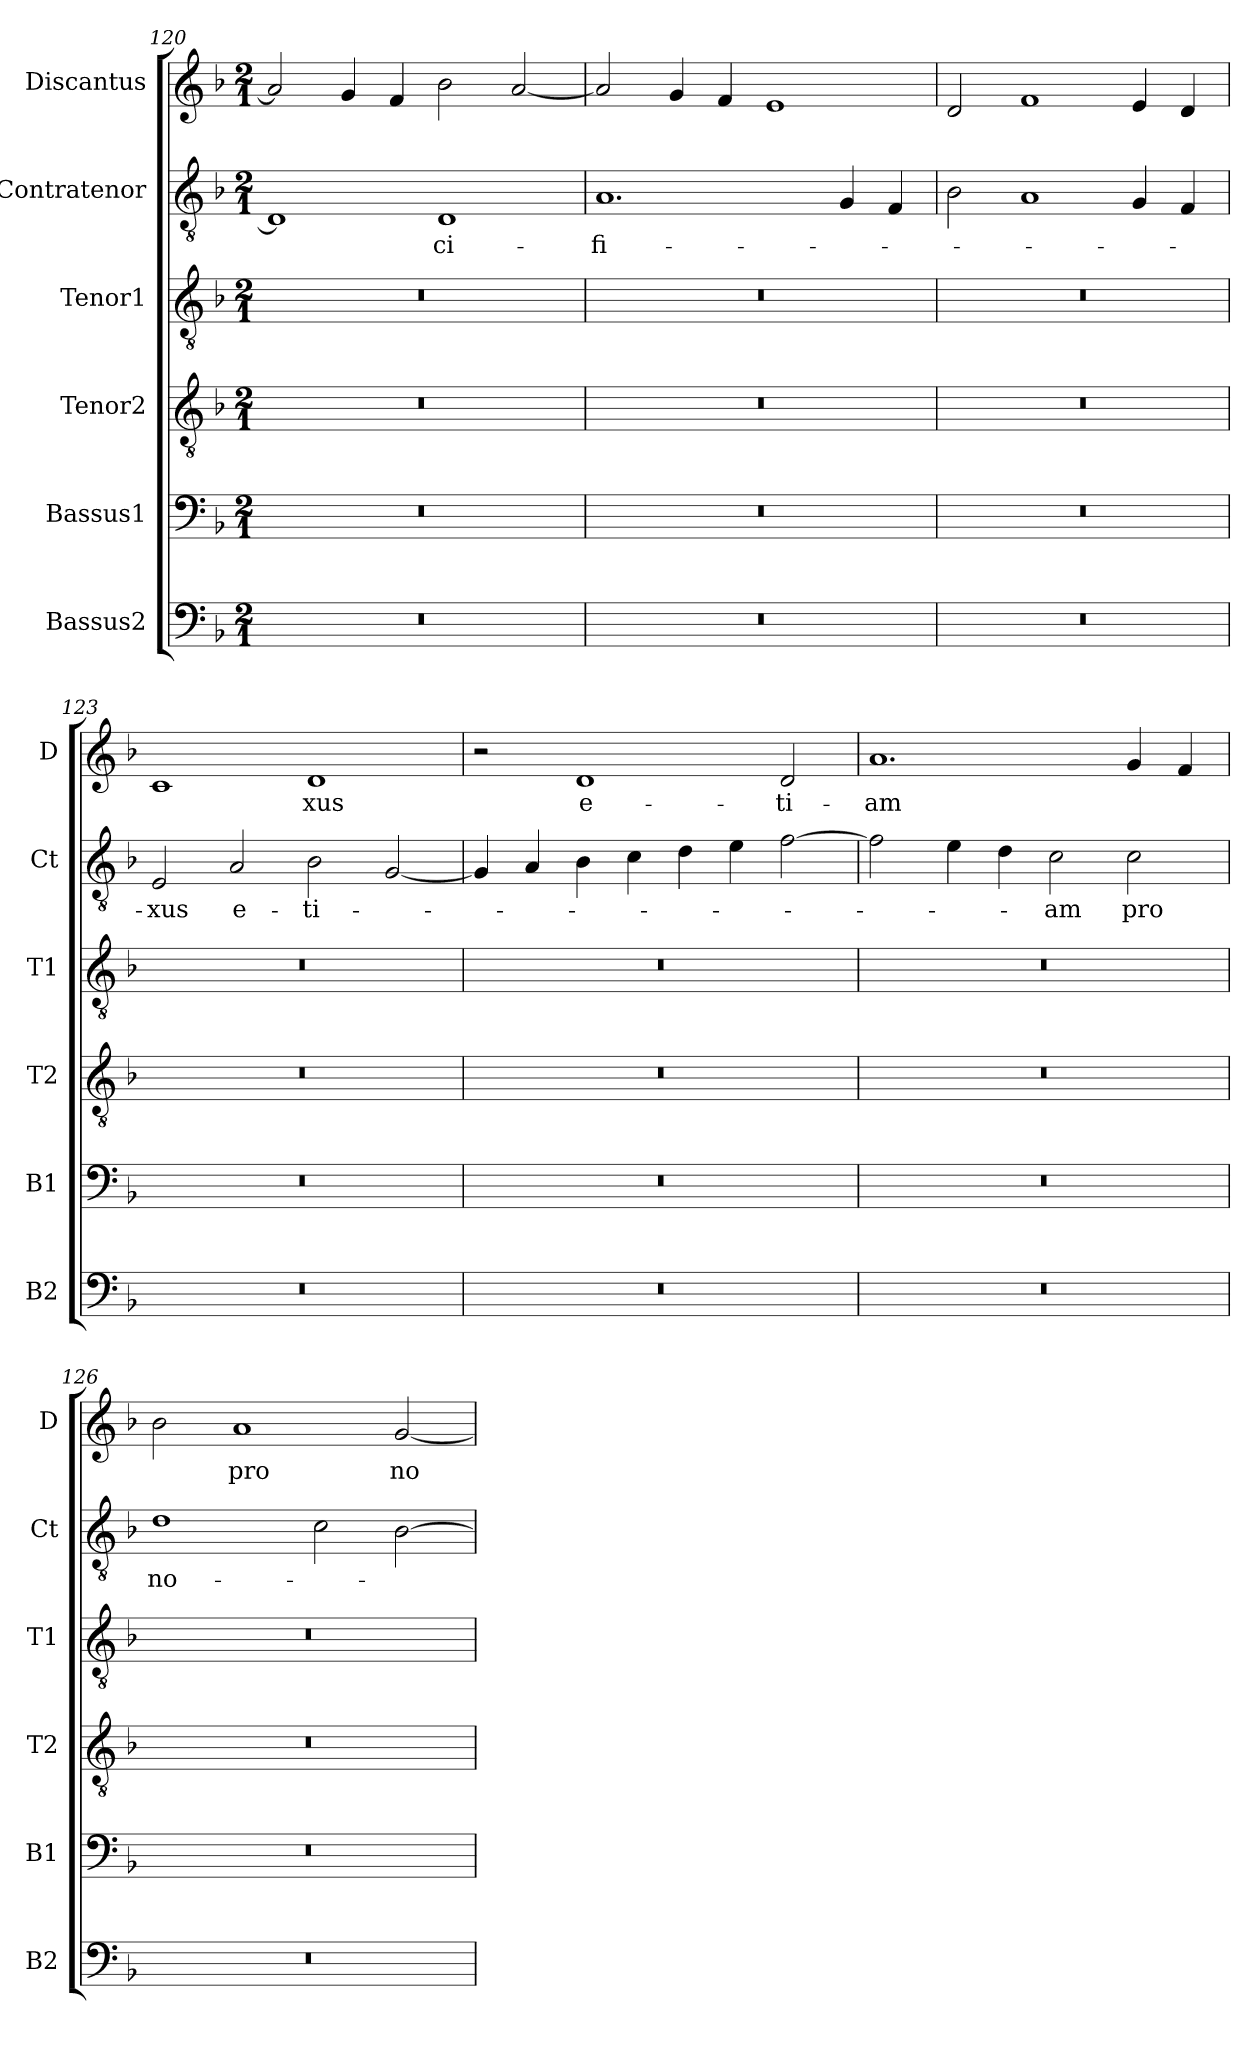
**kern	**kern	**kern	**kern	**kern	**text	**kern	**text
*part6	*part5	*part4	*part3	*part2	*part2	*part1	*part1
*staff6	*staff5	*staff4	*staff3	*staff2	*staff2	*staff1	*staff1
*I"Bassus2	*I"Bassus1	*I"Tenor2	*I"Tenor1	*I"Contratenor	*	*I"Discantus	*
*I'B2	*I'B1	*I'T2	*I'T1	*I'Ct	*	*I'D	*
*clefF4	*clefF4	*clefGv2	*clefGv2	*clefGv2	*	*clefG2	*
*k[b-]	*k[b-]	*k[b-]	*k[b-]	*k[b-]	*	*k[b-]	*
*M2/1	*M2/1	*M2/1	*M2/1	*M2/1	*	*M2/1	*
=120	=120	=120	=120	=120	=120	=120	=120
0r	0r	0r	0r	1D]	.	2a]	.
.	.	.	.	.	.	4g	.
.	.	.	.	.	.	4f	.
.	.	.	.	1D	-ci-	2b-	.
.	.	.	.	.	.	[2a	.
=121	=121	=121	=121	=121	=121	=121	=121
0r	0r	0r	0r	1.A	-fi-	2a]	.
.	.	.	.	.	.	4g	.
.	.	.	.	.	.	4f	.
.	.	.	.	.	.	1e	.
.	.	.	.	4G	.	.	.
.	.	.	.	4F	.	.	.
=122	=122	=122	=122	=122	=122	=122	=122
0r	0r	0r	0r	2B-	.	2d	.
.	.	.	.	1A	.	1f	.
.	.	.	.	4G	.	4e	.
.	.	.	.	4F	.	4d	.
=123	=123	=123	=123	=123	=123	=123	=123
0r	0r	0r	0r	2E	-xus	1c	.
.	.	.	.	2A	e-	.	.
.	.	.	.	2B-	-ti-	1d	-xus
.	.	.	.	[2G	.	.	.
=124	=124	=124	=124	=124	=124	=124	=124
0r	0r	0r	0r	4G]	.	2r	.
.	.	.	.	4A	.	.	.
.	.	.	.	4B-	.	1d	e-
.	.	.	.	4c	.	.	.
.	.	.	.	4d	.	.	.
.	.	.	.	4e	.	.	.
.	.	.	.	[2f	.	2d	-ti-
=125	=125	=125	=125	=125	=125	=125	=125
0r	0r	0r	0r	2f]	.	1.a	-am
.	.	.	.	4e	.	.	.
.	.	.	.	4d	.	.	.
.	.	.	.	2c	-am	.	.
.	.	.	.	2c	pro	4g	.
.	.	.	.	.	.	4f	.
=126	=126	=126	=126	=126	=126	=126	=126
0r	0r	0r	0r	1d	no-	2b-	.
.	.	.	.	.	.	1a	pro
.	.	.	.	2c	.	.	.
.	.	.	.	[2B-	.	[2g	no-
=	=	=	=	=	=	=	=
*-	*-	*-	*-	*-	*-	*-	*-
